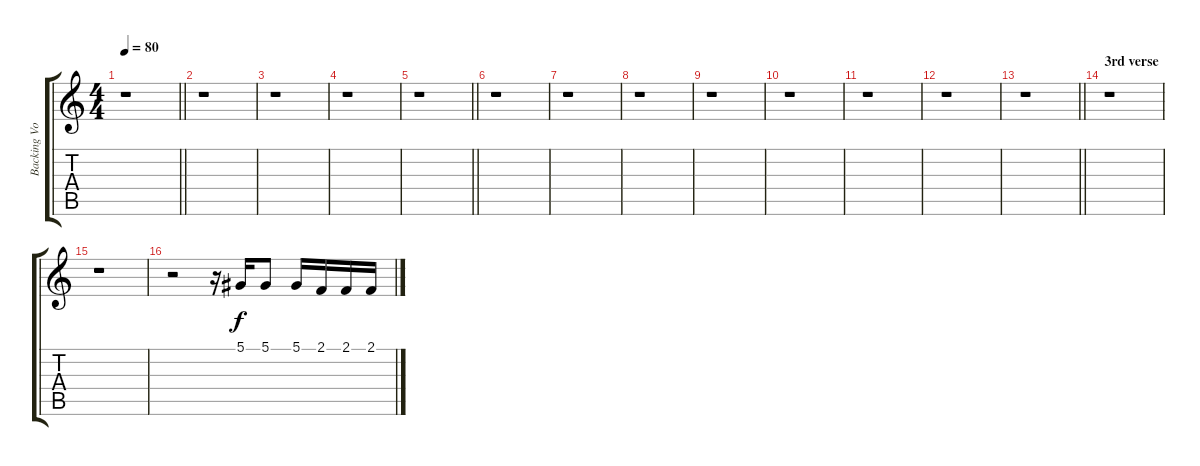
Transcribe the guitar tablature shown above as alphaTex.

\track ("Backing Voice" "Backing Vo") {mute instrument lead2sawtooth}
\staff {score tabs}
\tuning (Eb4 Bb3 Gb3 Db3 Ab2 Eb2) {hide}
\ts (4 4)
\tempo 80
\clef g2
\barLineRight lightlight
\ks c
r.1{dy mp} |
r.1 |
r.1 |
r.1 |
\barLineRight lightlight
r.1 |
r.1 |
r.1 |
r.1 |
r.1 |
r.1 |
r.1 |
r.1 |
\barLineRight lightlight
r.1 |
\section ("" "3rd verse")
r.1 |
r.1 |
r.2 r.16 5.1.16{dy f} 5.1.8 5.1.16 2.1.16 2.1.16 2.1.16
